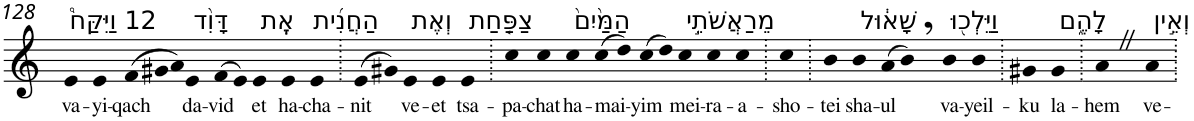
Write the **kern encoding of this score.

**kern	**text
*part1	*part1
*staff1	*staff1
*I"Piano	*
*I'Pno	*
!!LO:PB:g=z
*clefG2	*
*k[]	*
=128	=128
!LO:TX:a:t=12 וַיִּקַּח֩	!
!	!LO:LY:b
4e	va-
!	!LO:LY:b
4e	-yi-
*Xtuplet	*
!	!LO:LY:b
(>12f	-qach
12g#X	.
12a)	.
!LO:TX:a:t=דָּוִ֨ד	!
!	!LO:LY:b
4e	da-
!	!LO:LY:b
(>8f	-vid
8e)	.
!LO:TX:a:t=אֶֽת	!
!	!LO:LY:b
4e	et
!LO:TX:a:t=הַחֲנִ֜ית	!
!	!LO:LY:b
4e	ha-
!	!LO:LY:b
4e	-cha-
=129.	=129.
!	!LO:LY:b
(>8e	-nit
8g#X)	.
!LO:TX:a:t=וְאֶת	!
!	!LO:LY:b
4e	ve-
!	!LO:LY:b
4e	-et
!LO:TX:a:t=צַפַּ֤חַת	!
!	!LO:LY:b
4e	tsa-
=130.	=130.
!	!LO:LY:b
4cc	-pa-
!	!LO:LY:b
4cc	-chat
!LO:TX:a:t=הַמַּ֙יִם֙	!
!	!LO:LY:b
4cc	ha-
!	!LO:LY:b
(>8cc	-mai-
8dd)	.
!	!LO:LY:b
(>8cc	-yim
8dd)	.
!LO:TX:a:t=מֵרַאֲשֹׁתֵ֣י	!
!	!LO:LY:b
4cc	mei-
!	!LO:LY:b
4cc	-ra-
!	!LO:LY:b
4cc	-a-
=131.	=131.
!	!LO:LY:b
4cc	-sho-
=132.	=132.
!	!LO:LY:b
4b	-tei
!LO:TX:a:t=שָׁא֔וּל	!
!	!LO:LY:b
4b	sha-
!	!LO:LY:b
(>8a	-ul
8b,)	.
!LO:TX:a:t=וַיֵּלְכ֖וּ	!
!	!LO:LY:b
4b	va-
!	!LO:LY:b
4b	-yeil-
=133.	=133.
!	!LO:LY:b
4g#X	-ku
!LO:TX:a:t=לָהֶ֑ם	!
!	!LO:LY:b
4g#	la-
=134.	=134.
!	!LO:LY:b
4aZ	-hem
!LO:TX:a:t=וְאֵ֣ין	!
!	!LO:LY:b
4a	ve-
=.	=.
*-	*-
